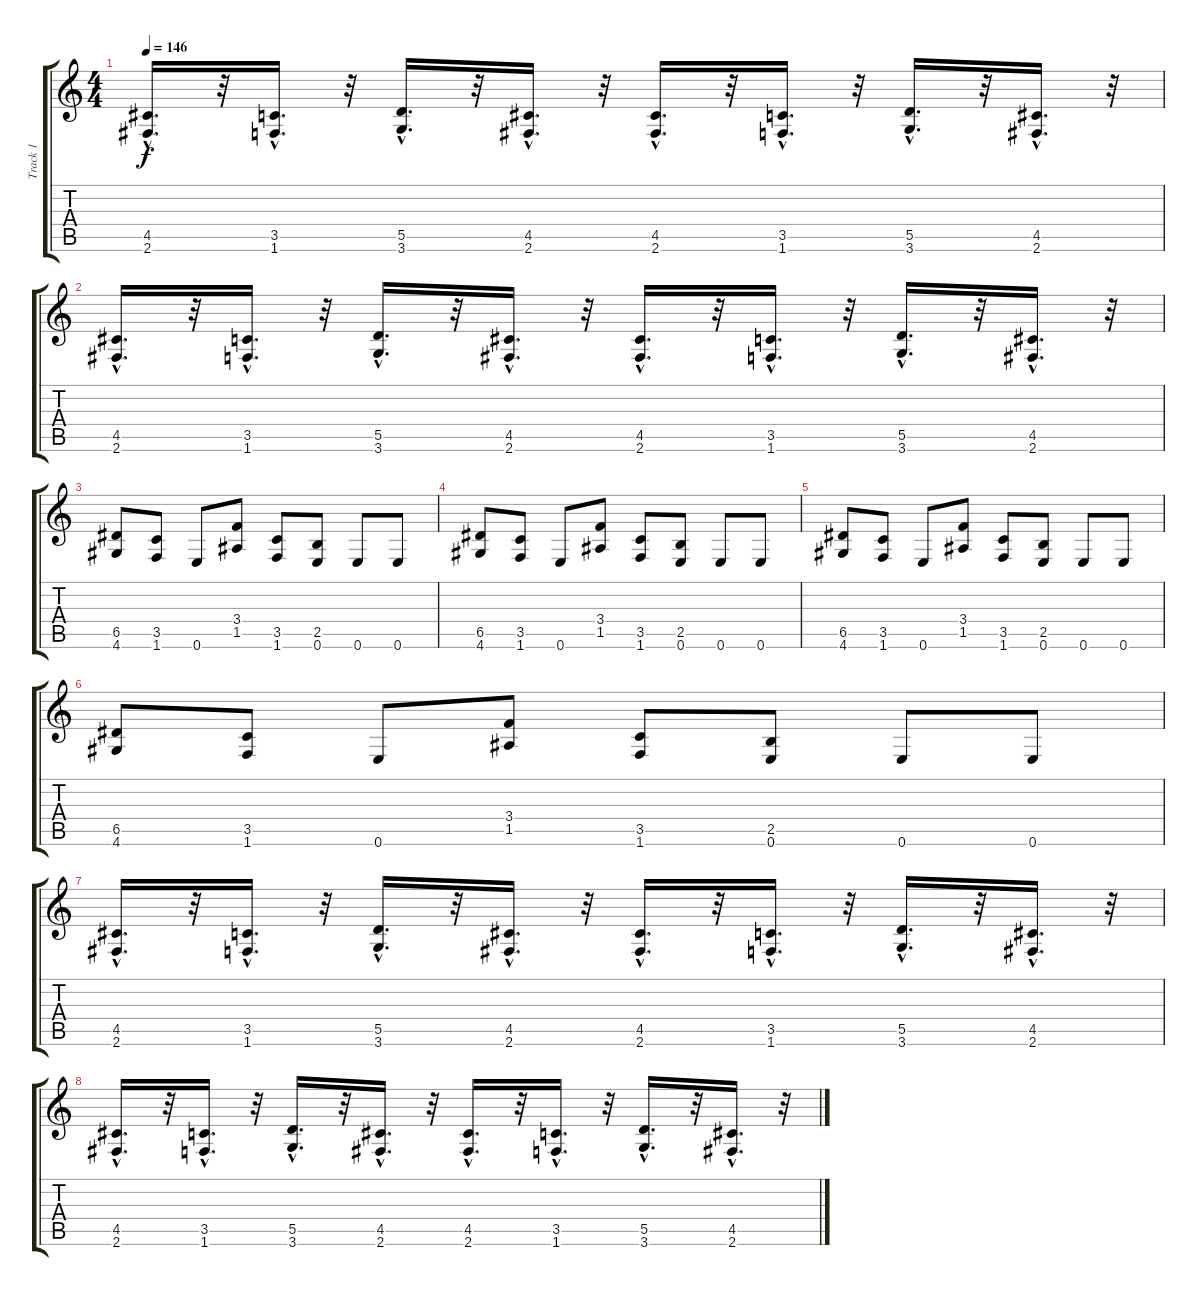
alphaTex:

\track ("Track 1" "Track 1") {instrument overdrivenguitar}
\staff {score tabs}
\tuning (E4 B3 G3 D3 A2 E2) {hide}
\ts (4 4)
\tempo 146
\clef g2
\ks c
(4.5{hac} 2.6{hac}).16{d dy f} r.32 (3.5{hac} 1.6{hac}).16{d} r.32 (5.5{hac} 3.6{hac}).16{d} r.32 (4.5{hac} 2.6{hac}).16{d} r.32 (4.5{hac} 2.6{hac}).16{d} r.32 (3.5{hac} 1.6{hac}).16{d} r.32 (5.5{hac} 3.6{hac}).16{d} r.32 (4.5{hac} 2.6{hac}).16{d} r.32 |
(4.5{hac} 2.6{hac}).16{d} r.32 (3.5{hac} 1.6{hac}).16{d} r.32 (5.5{hac} 3.6{hac}).16{d} r.32 (4.5{hac} 2.6{hac}).16{d} r.32 (4.5{hac} 2.6{hac}).16{d} r.32 (3.5{hac} 1.6{hac}).16{d} r.32 (5.5{hac} 3.6{hac}).16{d} r.32 (4.5{hac} 2.6{hac}).16{d} r.32 |
(6.5 4.6).8 (3.5 1.6).8 0.6.8 (3.4 1.5).8 (3.5 1.6).8 (2.5 0.6).8 0.6.8 0.6.8 |
(6.5 4.6).8 (3.5 1.6).8 0.6.8 (3.4 1.5).8 (3.5 1.6).8 (2.5 0.6).8 0.6.8 0.6.8 |
(6.5 4.6).8 (3.5 1.6).8 0.6.8 (3.4 1.5).8 (3.5 1.6).8 (2.5 0.6).8 0.6.8 0.6.8 |
(6.5 4.6).8 (3.5 1.6).8 0.6.8 (3.4 1.5).8 (3.5 1.6).8 (2.5 0.6).8 0.6.8 0.6.8 |
(4.5{hac} 2.6{hac}).16{d} r.32 (3.5{hac} 1.6{hac}).16{d} r.32 (5.5{hac} 3.6{hac}).16{d} r.32 (4.5{hac} 2.6{hac}).16{d} r.32 (4.5{hac} 2.6{hac}).16{d} r.32 (3.5{hac} 1.6{hac}).16{d} r.32 (5.5{hac} 3.6{hac}).16{d} r.32 (4.5{hac} 2.6{hac}).16{d} r.32 |
(4.5{hac} 2.6{hac}).16{d} r.32 (3.5{hac} 1.6{hac}).16{d} r.32 (5.5{hac} 3.6{hac}).16{d} r.32 (4.5{hac} 2.6{hac}).16{d} r.32 (4.5{hac} 2.6{hac}).16{d} r.32 (3.5{hac} 1.6{hac}).16{d} r.32 (5.5{hac} 3.6{hac}).16{d} r.32 (4.5{hac} 2.6{hac}).16{d} r.32
